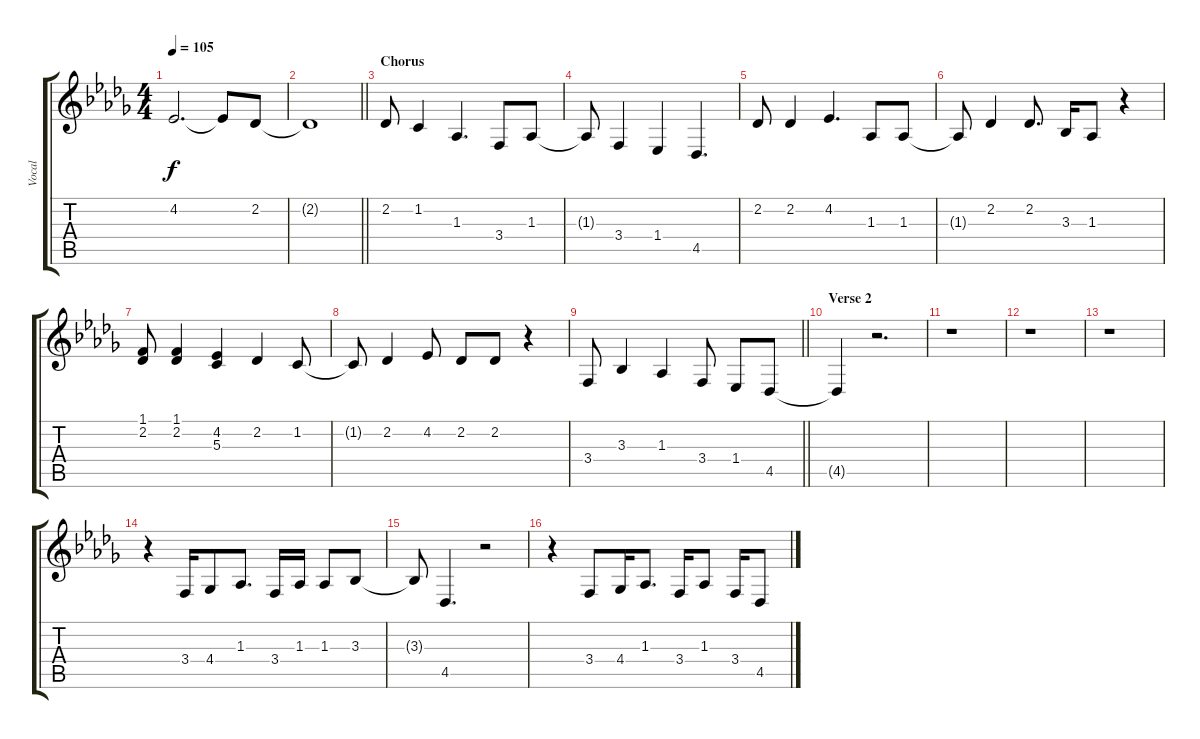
\track ("Vocal" "Vocal") {instrument electricgrandpiano}
\staff {score tabs}
\tuning (E4 B3 G3 D3 A2 E2) {hide}
\ts (4 4)
\tempo 105
\clef g2
\ks db
4.2{t}.2{d dy f} 4.2{t}.8 2.2.8 |
\barLineRight lightlight
2.2{t}.1 |
\section ("" "Chorus")
2.2.8 1.2.4 1.3.4{d} 3.4.8 1.3.8 |
1.3{t}.8 3.4.4 1.4.4 4.5.4{d} |
2.2.8 2.2.4 4.2.4{d} 1.3.8 1.3.8 |
1.3{t}.8 2.2.4 2.2.8{d} 3.3.16 1.3.8 r.4 |
(1.1 2.2).8 (1.1 2.2).4 (4.2 5.3).4 2.2.4 1.2.8 |
1.2{t}.8 2.2.4 4.2.8 2.2.8 2.2.8 r.4 |
\barLineRight lightlight
3.4.8 3.3.4 1.3.4 3.4.8 1.4.8 4.5.8 |
\section ("" "Verse 2")
4.5{t}.4 r.2{d} |
r.1 |
r.1 |
r.1 |
r.4 3.4.16 4.4.8 1.3.8{d} 3.4.16 1.3.16 1.3.8 3.3.8 |
3.3{t}.8 4.5.4{d} r.2 |
r.4 3.4.8 4.4.16 1.3.8{d} 3.4.16 1.3.8 3.4.16 4.5.8
